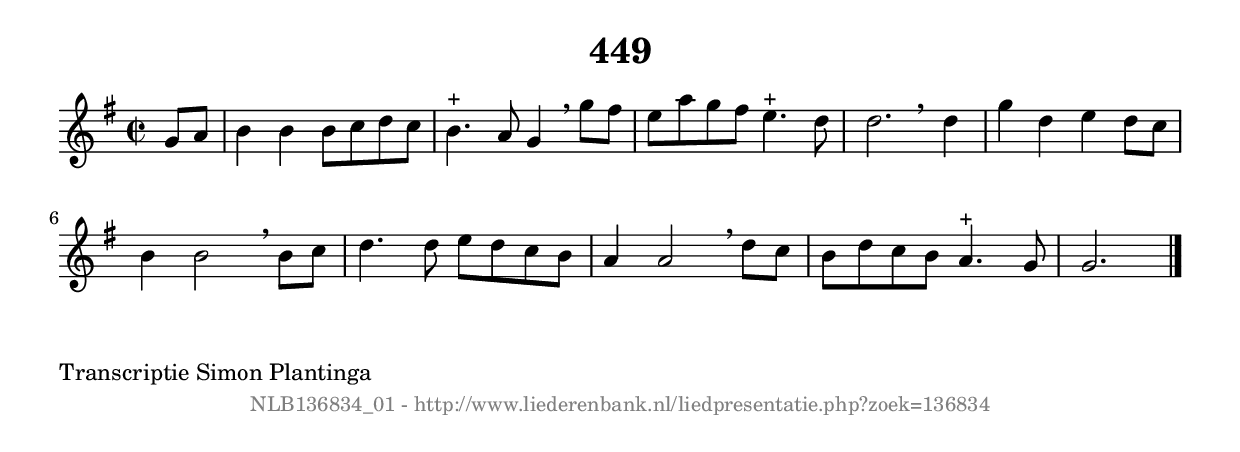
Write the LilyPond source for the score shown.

%
% produced by wce2krn 1.64 (7 June 2014)
%
\version"2.16"
#(append! paper-alist '(("long" . (cons (* 210 mm) (* 2000 mm)))))
#(set-default-paper-size "long")
sb = {\breathe}
mBreak = {\breathe }
bBreak = {\breathe }
x = {\once\override NoteHead #'style = #'cross }
gl=\glissando
itime={\override Staff.TimeSignature #'stencil = ##f }
ficta = {\once\set suggestAccidentals = ##t}
fine = {\once\override Score.RehearsalMark #'self-alignment-X = #1 \mark \markup {\italic{Fine}}}
dc = {\once\override Score.RehearsalMark #'self-alignment-X = #1 \mark \markup {\italic{D.C.}}}
dcf = {\once\override Score.RehearsalMark #'self-alignment-X = #1 \mark \markup {\italic{D.C. al Fine}}}
dcc = {\once\override Score.RehearsalMark #'self-alignment-X = #1 \mark \markup {\italic{D.C. al Coda}}}
ds = {\once\override Score.RehearsalMark #'self-alignment-X = #1 \mark \markup {\italic{D.S.}}}
dsf = {\once\override Score.RehearsalMark #'self-alignment-X = #1 \mark \markup {\italic{D.S. al Fine}}}
dsc = {\once\override Score.RehearsalMark #'self-alignment-X = #1 \mark \markup {\italic{D.S. al Coda}}}
pv = {\set Score.repeatCommands = #'((volta "1"))}
sv = {\set Score.repeatCommands = #'((volta "2"))}
tv = {\set Score.repeatCommands = #'((volta "3"))}
qv = {\set Score.repeatCommands = #'((volta "4"))}
xv = {\set Score.repeatCommands = #'((volta #f))}
\header{ tagline = ""
title = "449"
}
\score {{
\key g \major
\relative g'
{
\set melismaBusyProperties = #'()
\partial 32*8
\time 2/2
\tempo 4=120
\override Score.MetronomeMark #'transparent = ##t
\override Score.RehearsalMark #'break-visibility = #(vector #t #t #f)
g8 a8 | b4 b4 b8 c8 d8 c8 | b4.^"+" a8 g4 \sb g'8 fis8 | e8 a8 g8 fis8 e4.^"+" d8 | d2. \bar ":|:" \bBreak
d4 | g4 d4 e4 d8 c8 | b4 b2 \sb b8 c8 | d4. d8 e8 d8 c8 b8 | a4 a2 \sb d8 c8 | b8 d8 c8 b8 a4.^"+" g8 | g2. \bar "|."
 }}
 \midi { }
 \layout {
            indent = 0.0\cm
}
}
\markup { \wordwrap-string #" 
Transcriptie Simon Plantinga
"}
\markup { \vspace #0 } \markup { \with-color #grey \fill-line { \center-column { \smaller "NLB136834_01 - http://www.liederenbank.nl/liedpresentatie.php?zoek=136834" } } }
